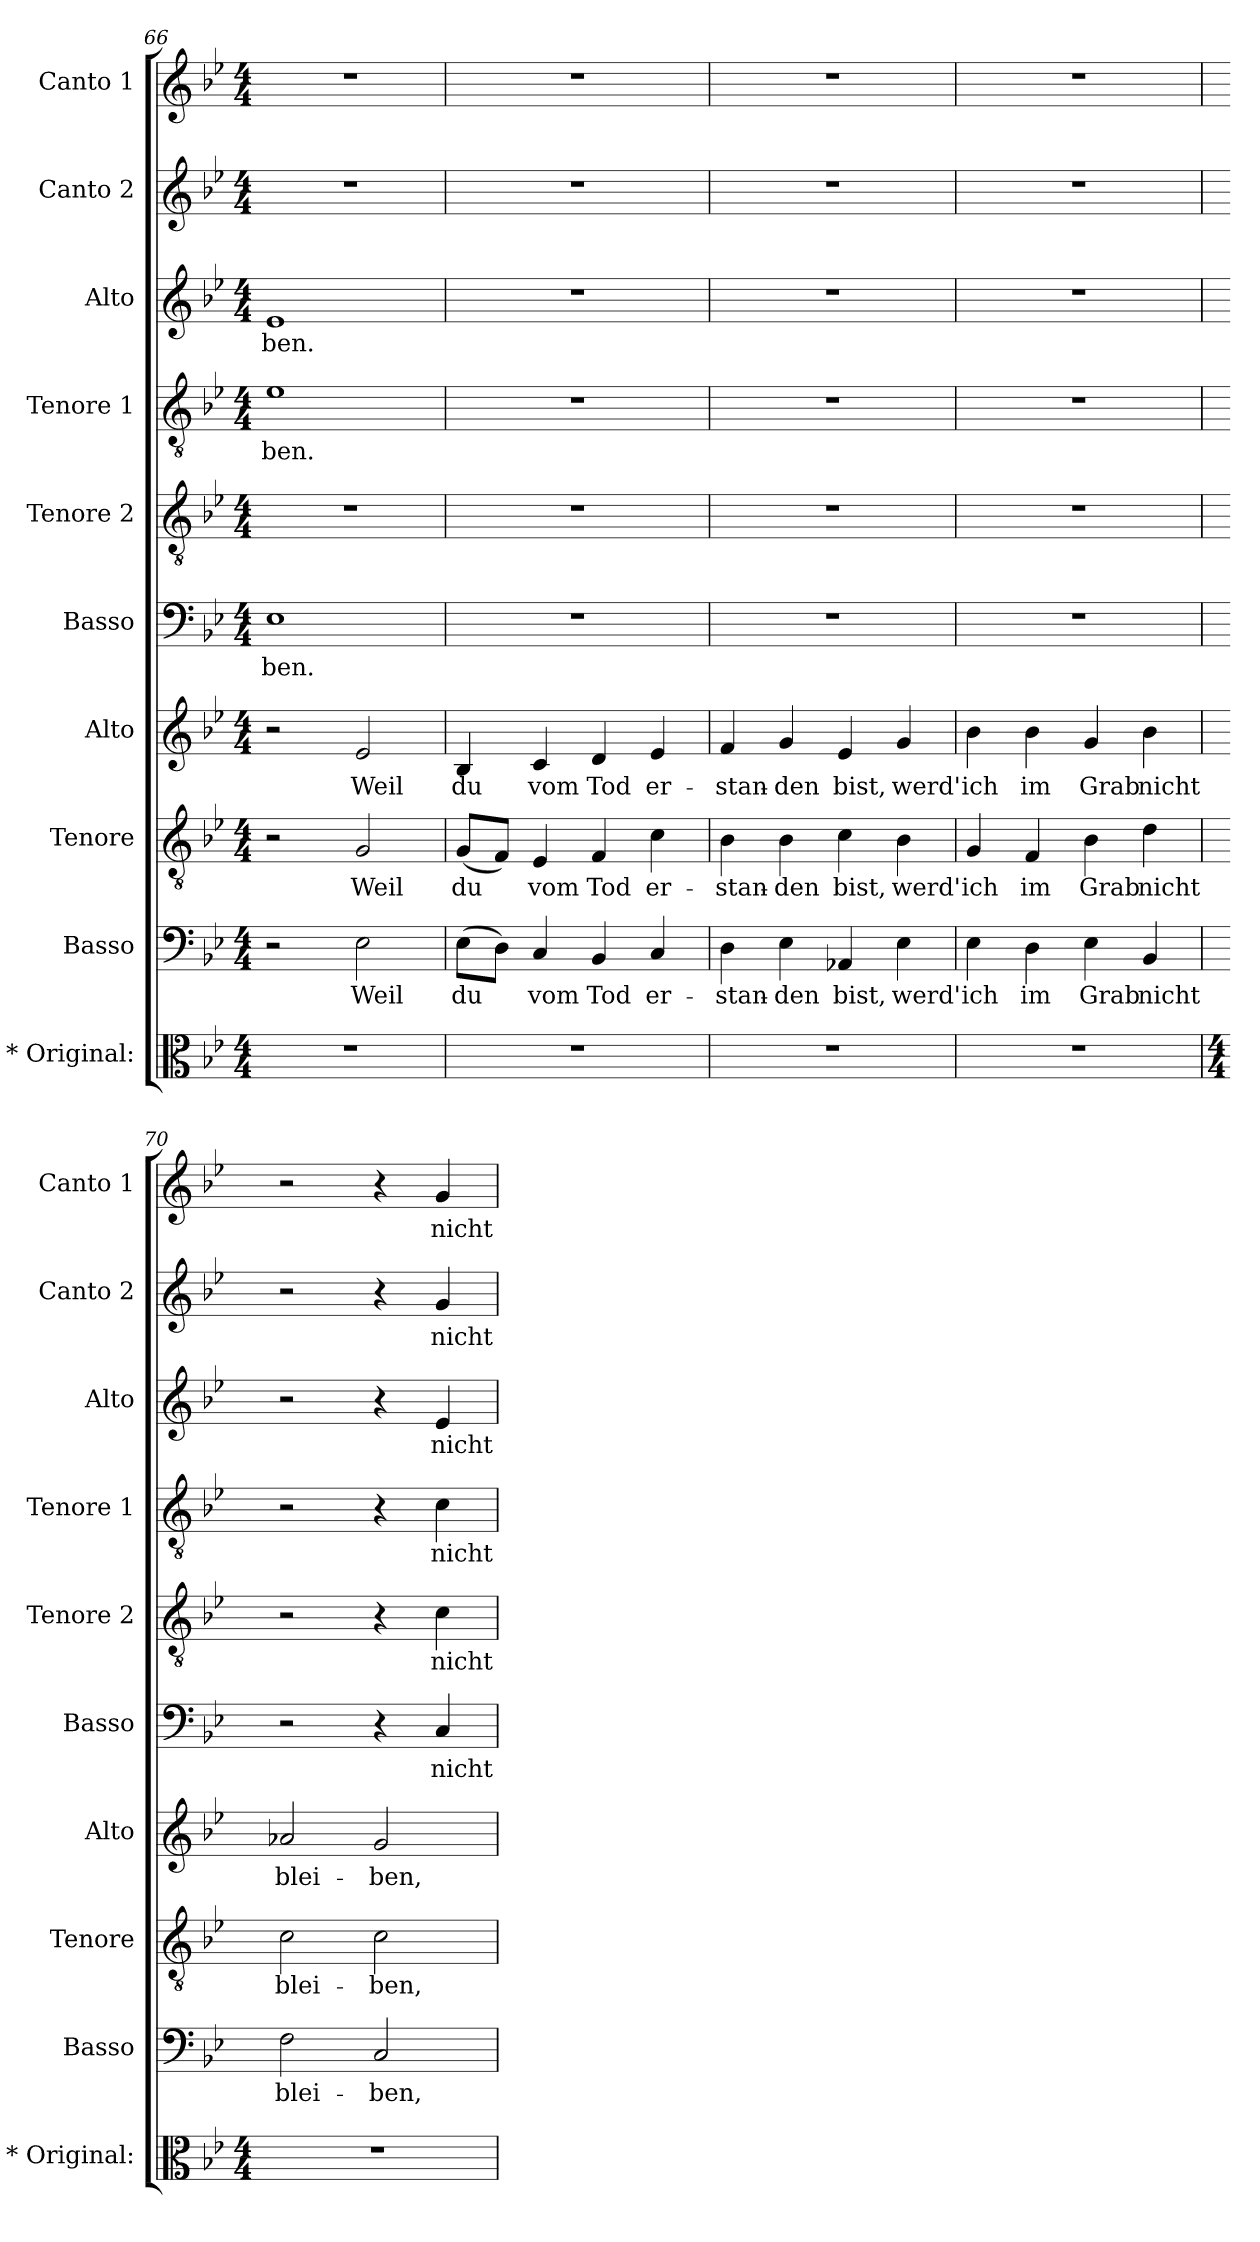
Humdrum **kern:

**kern	**kern	**text	**kern	**text	**kern	**text	**kern	**text	**kern	**text	**kern	**text	**kern	**text	**kern	**text	**kern	**text
*part10	*part9	*part9	*part8	*part8	*part7	*part7	*part6	*part6	*part5	*part5	*part4	*part4	*part3	*part3	*part2	*part2	*part1	*part1
*staff10	*staff9	*staff9	*staff8	*staff8	*staff7	*staff7	*staff6	*staff6	*staff5	*staff5	*staff4	*staff4	*staff3	*staff3	*staff2	*staff2	*staff1	*staff1
*I"* Original:	*I"Basso	*	*I"Tenore	*	*I"Alto	*	*I"Basso	*	*I"Tenore 2	*	*I"Tenore 1	*	*I"Alto	*	*I"Canto 2	*	*I"Canto 1	*
*I'* Original:	*I'Basso	*	*I'Tenore	*	*I'Alto	*	*I'Basso	*	*I'Tenore 2	*	*I'Tenore 1	*	*I'Alto	*	*I'Canto 2	*	*I'Canto 1	*
*clefC3	*clefF4	*	*clefGv2	*	*clefG2	*	*clefF4	*	*clefGv2	*	*clefGv2	*	*clefG2	*	*clefG2	*	*clefG2	*
*k[b-e-]	*k[b-e-]	*	*k[b-e-]	*	*k[b-e-]	*	*k[b-e-]	*	*k[b-e-]	*	*k[b-e-]	*	*k[b-e-]	*	*k[b-e-]	*	*k[b-e-]	*
*B-:	*B-:	*	*B-:	*	*B-:	*	*B-:	*	*B-:	*	*B-:	*	*B-:	*	*B-:	*	*B-:	*
*M4/4	*M4/4	*	*M4/4	*	*M4/4	*	*M4/4	*	*M4/4	*	*M4/4	*	*M4/4	*	*M4/4	*	*M4/4	*
=66	=66	=66	=66	=66	=66	=66	=66	=66	=66	=66	=66	=66	=66	=66	=66	=66	=66	=66
!	!	!	!	!	!	!	!	!LO:LY:b	!	!	!	!LO:LY:b	!	!LO:LY:b	!	!	!	!
1r	2r	.	2r	.	2r	.	1E-	-ben.	1r	.	1e-	-ben.	1e-	-ben.	1r	.	1r	.
!	!	!LO:LY:b	!	!LO:LY:b	!	!LO:LY:b	!	!	!	!	!	!	!	!	!	!	!	!
.	2E-\	Weil	2G/	Weil	2e-/	Weil	.	.	.	.	.	.	.	.	.	.	.	.
=67	=67	=67	=67	=67	=67	=67	=67	=67	=67	=67	=67	=67	=67	=67	=67	=67	=67	=67
!	!	!LO:LY:b	!	!LO:LY:b	!	!LO:LY:b	!	!	!	!	!	!	!	!	!	!	!	!
1r	(>8E-\L	du	(<8G/L	du	4B-/	du	1r	.	1r	.	1r	.	1r	.	1r	.	1r	.
.	8D\J)	.	8F/J)	.	.	.	.	.	.	.	.	.	.	.	.	.	.	.
!	!	!LO:LY:b	!	!LO:LY:b	!	!LO:LY:b	!	!	!	!	!	!	!	!	!	!	!	!
.	4C/	vom	4E-i/	vom	4c/	vom	.	.	.	.	.	.	.	.	.	.	.	.
!	!	!LO:LY:b	!	!LO:LY:b	!	!LO:LY:b	!	!	!	!	!	!	!	!	!	!	!	!
.	4BB-/	Tod	4F/	Tod	4d/	Tod	.	.	.	.	.	.	.	.	.	.	.	.
!	!	!LO:LY:b	!	!LO:LY:b	!	!LO:LY:b	!	!	!	!	!	!	!	!	!	!	!	!
.	4C/	er-	4c\	er-	4e-/	er-	.	.	.	.	.	.	.	.	.	.	.	.
=68	=68	=68	=68	=68	=68	=68	=68	=68	=68	=68	=68	=68	=68	=68	=68	=68	=68	=68
!	!	!LO:LY:b	!	!LO:LY:b	!	!LO:LY:b	!	!	!	!	!	!	!	!	!	!	!	!
1r	4D\	-stan-	4B-\	-stan-	4f/	-stan-	1r	.	1r	.	1r	.	1r	.	1r	.	1r	.
!	!	!LO:LY:b	!	!LO:LY:b	!	!LO:LY:b	!	!	!	!	!	!	!	!	!	!	!	!
.	4E-\	-den	4B-\	-den	4g/	-den	.	.	.	.	.	.	.	.	.	.	.	.
!	!	!LO:LY:b	!	!LO:LY:b	!	!LO:LY:b	!	!	!	!	!	!	!	!	!	!	!	!
.	4AA-X/	bist,	4c\	bist,	4e-/	bist,	.	.	.	.	.	.	.	.	.	.	.	.
!	!	!LO:LY:b	!	!LO:LY:b	!	!LO:LY:b	!	!	!	!	!	!	!	!	!	!	!	!
.	4E-\	werd'	4B-\	werd'	4g/	werd'	.	.	.	.	.	.	.	.	.	.	.	.
=69	=69	=69	=69	=69	=69	=69	=69	=69	=69	=69	=69	=69	=69	=69	=69	=69	=69	=69
!	!	!LO:LY:b	!	!LO:LY:b	!	!LO:LY:b	!	!	!	!	!	!	!	!	!	!	!	!
1r	4E-\	ich	4G/	ich	4b-\	ich	1r	.	1r	.	1r	.	1r	.	1r	.	1r	.
!	!	!LO:LY:b	!	!LO:LY:b	!	!LO:LY:b	!	!	!	!	!	!	!	!	!	!	!	!
.	4D\	im	4F/	im	4b-\	im	.	.	.	.	.	.	.	.	.	.	.	.
!	!	!LO:LY:b	!	!LO:LY:b	!	!LO:LY:b	!	!	!	!	!	!	!	!	!	!	!	!
.	4E-\	Grab	4B-\	Grab	4g/	Grab	.	.	.	.	.	.	.	.	.	.	.	.
!	!	!LO:LY:b	!	!LO:LY:b	!	!LO:LY:b	!	!	!	!	!	!	!	!	!	!	!	!
.	4BB-/	nicht	4d\	nicht	4b-\	nicht	.	.	.	.	.	.	.	.	.	.	.	.
!!LO:PB:g=z
=70	=70	=70	=70	=70	=70	=70	=70	=70	=70	=70	=70	=70	=70	=70	=70	=70	=70	=70
*M4/4	*	*	*	*	*	*	*	*	*	*	*	*	*	*	*	*	*	*
!	!	!LO:LY:b	!	!LO:LY:b	!	!LO:LY:b	!	!	!	!	!	!	!	!	!	!	!	!
1r	2F\	blei-	2c\	blei-	2a-X/	blei-	2r	.	2r	.	2r	.	2r	.	2r	.	2r	.
!	!	!LO:LY:b	!	!LO:LY:b	!	!LO:LY:b	!	!	!	!	!	!	!	!	!	!	!	!
.	2C/	-ben,	2c\	-ben,	2g/	-ben,	4r	.	4r	.	4r	.	4r	.	4r	.	4r	.
!	!	!	!	!	!	!	!	!LO:LY:b	!	!LO:LY:b	!	!LO:LY:b	!	!LO:LY:b	!	!LO:LY:b	!	!LO:LY:b
.	.	.	.	.	.	.	4C/	nicht	4c\	nicht	4c\	nicht	4e-/	nicht	4g/	nicht	4g/	nicht
=	=	=	=	=	=	=	=	=	=	=	=	=	=	=	=	=	=	=
*-	*-	*-	*-	*-	*-	*-	*-	*-	*-	*-	*-	*-	*-	*-	*-	*-	*-	*-
